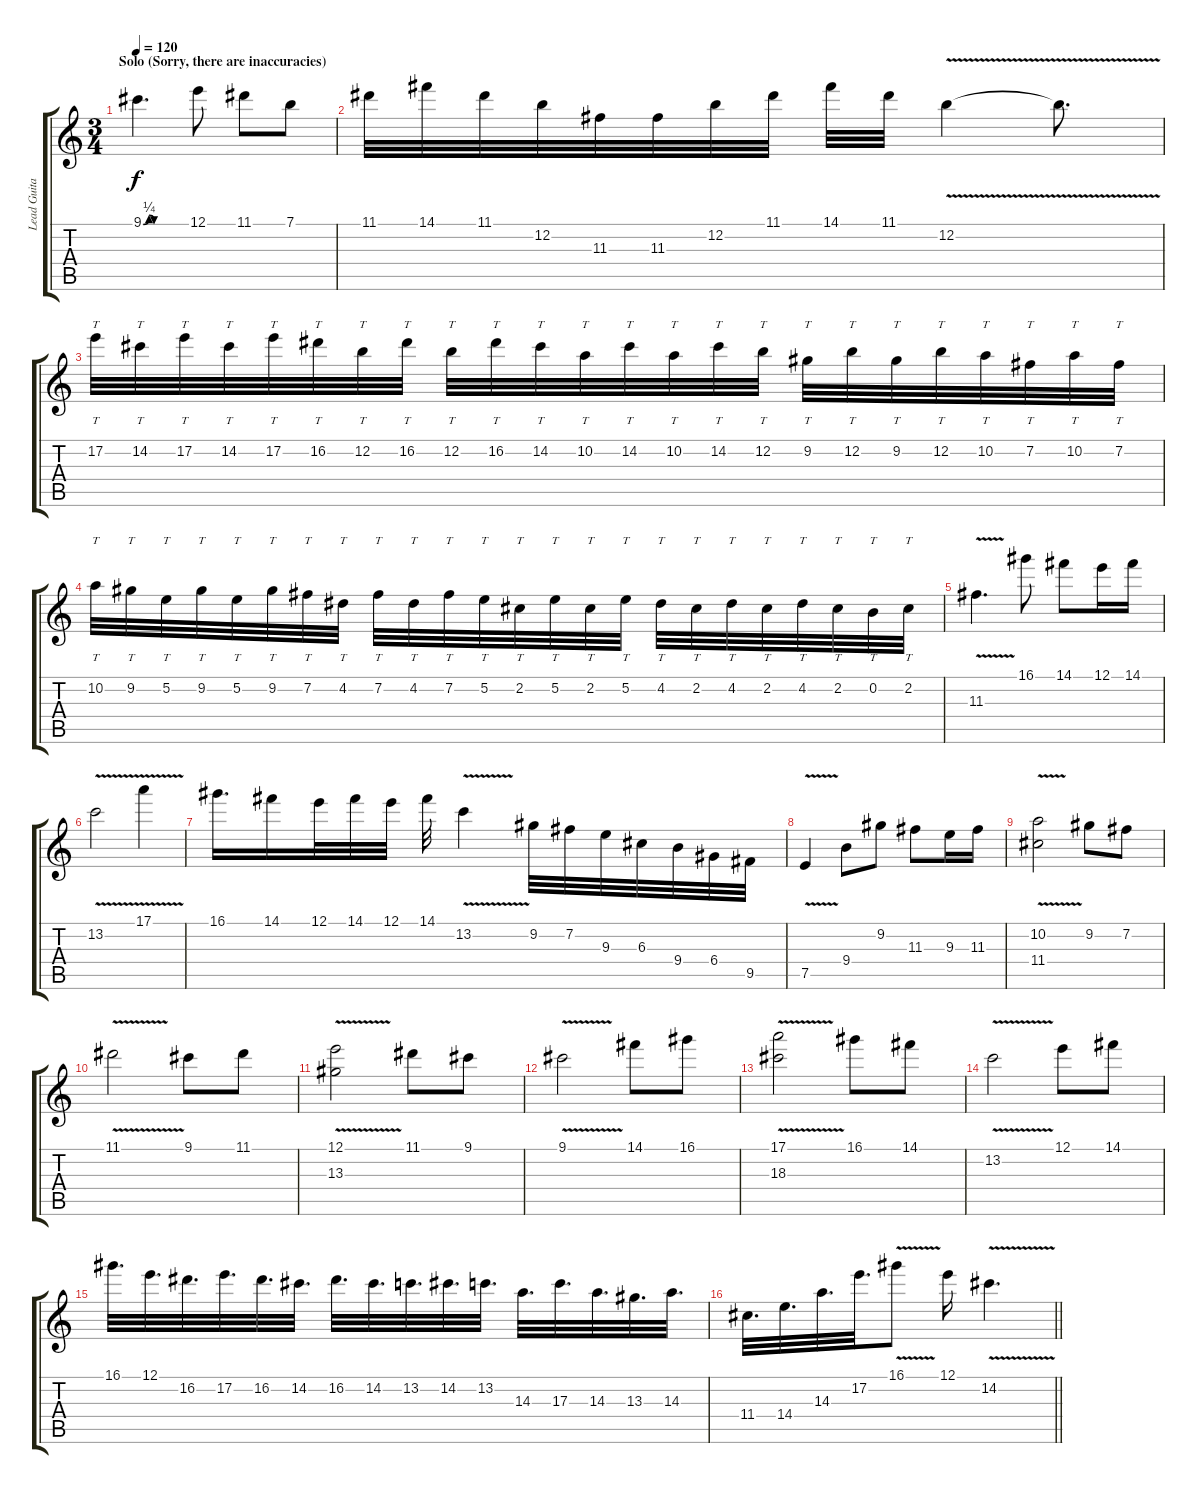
\track ("Lead Guitar" "Lead Guita") {instrument overdrivenguitar}
\staff {score tabs}
\tuning (E4 B3 G3 D3 A2 E2) {hide}
\ts (3 4)
\section ("" "Solo (Sorry, there are inaccuracies)")
\tempo 120
\clef g2
\ks c
9.1{be (custom 0 0 8 1 15 0 60 0)}.4{d dy f} 12.1.8 11.1.8 7.1.8 |
11.1.32 14.1.32 11.1.32 12.2.32 11.3.32 11.3.32 12.2.32 11.1.32 14.1.32 11.1.32 12.2{v}.4 12.2{t}.8{d} |
17.2.32{tt} 14.2.32{tt} 17.2.32{tt} 14.2.32{tt} 17.2.32{tt} 16.2.32{tt} 12.2.32{tt} 16.2.32{tt} 12.2.32{tt} 16.2.32{tt} 14.2.32{tt} 10.2.32{tt} 14.2.32{tt} 10.2.32{tt} 14.2.32{tt} 12.2.32{tt} 9.2.32{tt} 12.2.32{tt} 9.2.32{tt} 12.2.32{tt} 10.2.32{tt} 7.2.32{tt} 10.2.32{tt} 7.2.32{tt} |
10.2.32{tt} 9.2.32{tt} 5.2.32{tt} 9.2.32{tt} 5.2.32{tt} 9.2.32{tt} 7.2.32{tt} 4.2.32{tt} 7.2.32{tt} 4.2.32{tt} 7.2.32{tt} 5.2.32{tt} 2.2.32{tt} 5.2.32{tt} 2.2.32{tt} 5.2.32{tt} 4.2.32{tt} 2.2.32{tt} 4.2.32{tt} 2.2.32{tt} 4.2.32{tt} 2.2.32{tt} 0.2.32{tt} 2.2.32{tt} |
11.3{v}.4{d} 16.1.8 14.1.8 12.1.16 14.1.16 |
13.2{v}.2 17.1{v}.4 |
16.1.16{d} 14.1.16 12.1.32 14.1.32 12.1.32 14.1.32 13.2{v}.4 9.2.32 7.2.32 9.3.32 6.3.32 9.4.32 6.4.32 9.5.32 |
7.5{v}.4 9.4.8 9.2.8 11.3.8 9.3.16 11.3.16 |
(10.2{v} 11.4).2 9.2.8 7.2.8 |
11.1{v}.2 9.1.8 11.1.8 |
(12.1{v} 13.3).2 11.1.8 9.1.8 |
9.1{v}.2 14.1.8 16.1.8 |
(17.1{v} 18.3).2 16.1.8 14.1.8 |
13.2{v}.2 12.1.8 14.1.8 |
16.1.32{d} 12.1.32{d} 16.2.32{d} 17.2.32{d} 16.2.32{d} 14.2.32{d} 16.2.32{d} 14.2.32{d} 13.2.32{d} 14.2.32{d} 13.2.32{d} 14.3.32{d} 17.3.32{d} 14.3.32{d} 13.3.32{d} 14.3.32{d} |
\barLineRight lightlight
11.4.32{d} 14.4.32{d} 14.3.32{d} 17.2.32{d} 16.1{v}.8 12.1.16 14.2{v}.4{d}
